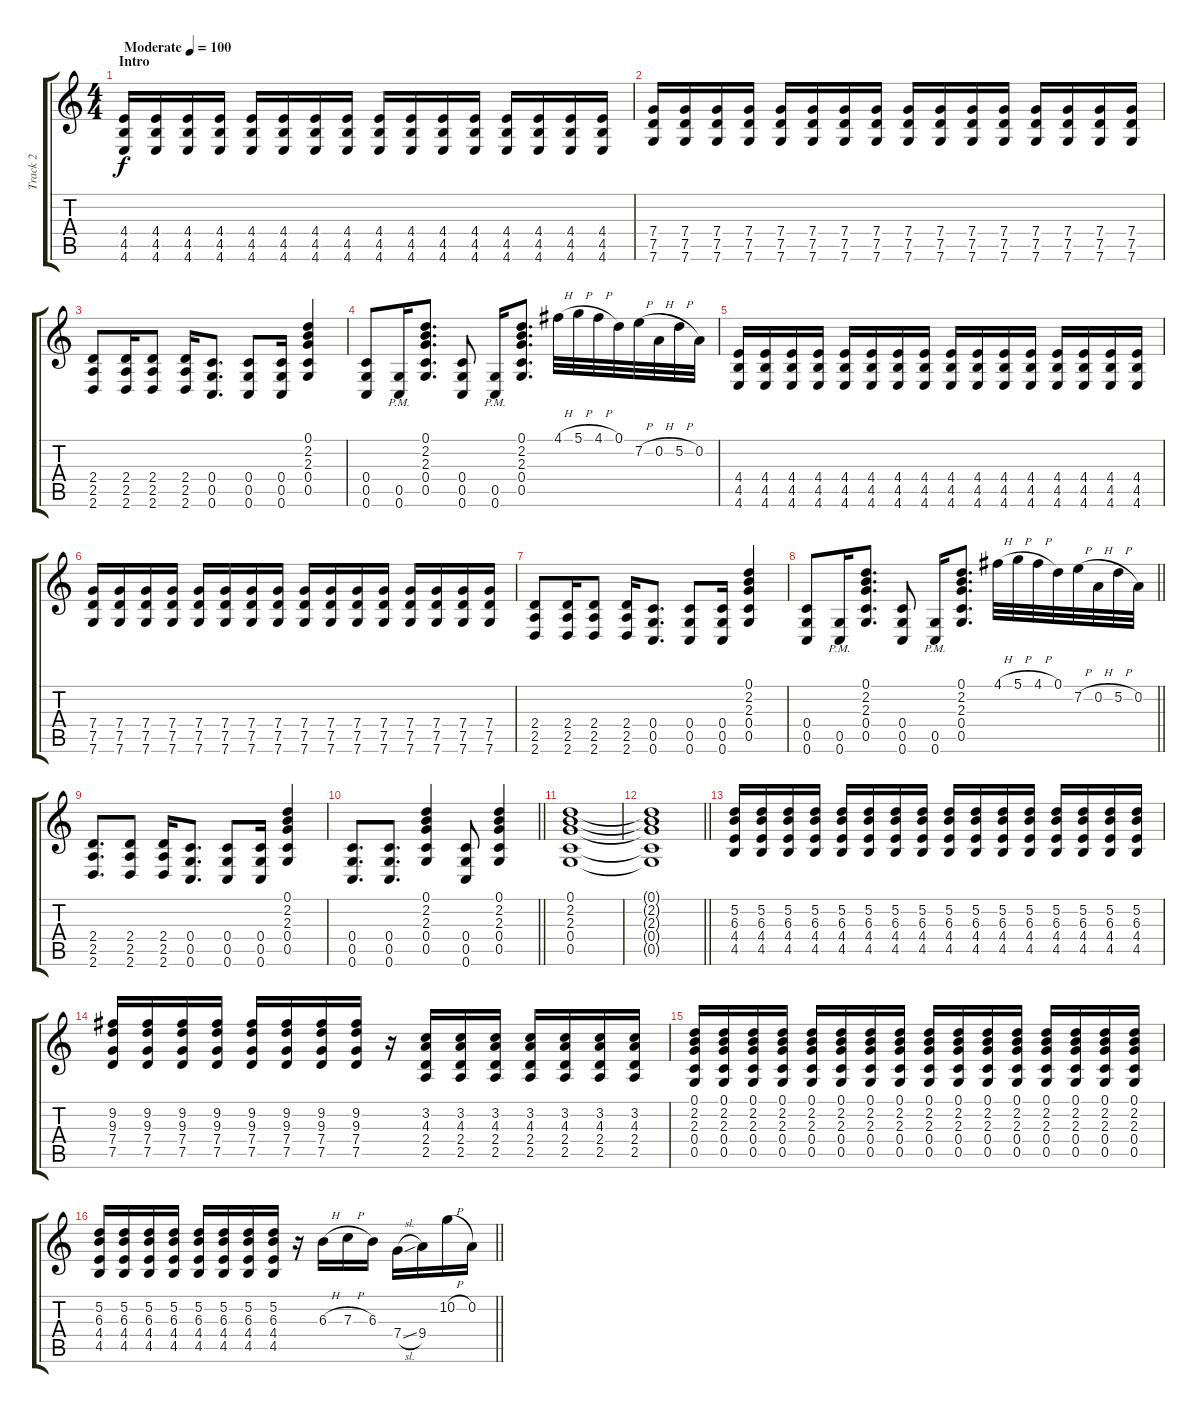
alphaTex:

\track ("Track 2" "Track 2") {instrument distortionguitar}
\staff {score tabs}
\tuning (D4 A3 F3 C3 G2 C2) {hide}
\ts (4 4)
\section ("" "Intro")
\tempo (100 "Moderate")
\clef g2
\ks c
(4.4 4.5 4.6).16{dy f instrument distortionguitar} (4.4 4.5 4.6).16 (4.4 4.5 4.6).16 (4.4 4.5 4.6).16 (4.4 4.5 4.6).16 (4.4 4.5 4.6).16 (4.4 4.5 4.6).16 (4.4 4.5 4.6).16 (4.4 4.5 4.6).16 (4.4 4.5 4.6).16 (4.4 4.5 4.6).16 (4.4 4.5 4.6).16 (4.4 4.5 4.6).16 (4.4 4.5 4.6).16 (4.4 4.5 4.6).16 (4.4 4.5 4.6).16 |
(7.4 7.5 7.6).16 (7.4 7.5 7.6).16 (7.4 7.5 7.6).16 (7.4 7.5 7.6).16 (7.4 7.5 7.6).16 (7.4 7.5 7.6).16 (7.4 7.5 7.6).16 (7.4 7.5 7.6).16 (7.4 7.5 7.6).16 (7.4 7.5 7.6).16 (7.4 7.5 7.6).16 (7.4 7.5 7.6).16 (7.4 7.5 7.6).16 (7.4 7.5 7.6).16 (7.4 7.5 7.6).16 (7.4 7.5 7.6).16 |
(2.4 2.5 2.6).8 (2.4 2.5 2.6).16 (2.4 2.5 2.6).8 (2.4 2.5 2.6).16 (0.4 0.5 0.6).8{d} (0.4 0.5 0.6).8 (0.4 0.5 0.6).16 (0.1 2.2 2.3 0.4 0.5).4 |
(0.4 0.5 0.6).8 (0.5{pm} 0.6{pm}).16 (0.1 2.2 2.3 0.4 0.5).8{d} (0.4 0.5 0.6).8 (0.5{pm} 0.6{pm}).16 (0.1 2.2 2.3 0.4 0.5).8{d} 4.1{h}.32 5.1{h}.32 4.1{h}.32 0.1.32 7.2{h}.32 0.2{h}.32 5.2{h}.32 0.2.32 |
(4.4 4.5 4.6).16 (4.4 4.5 4.6).16 (4.4 4.5 4.6).16 (4.4 4.5 4.6).16 (4.4 4.5 4.6).16 (4.4 4.5 4.6).16 (4.4 4.5 4.6).16 (4.4 4.5 4.6).16 (4.4 4.5 4.6).16 (4.4 4.5 4.6).16 (4.4 4.5 4.6).16 (4.4 4.5 4.6).16 (4.4 4.5 4.6).16 (4.4 4.5 4.6).16 (4.4 4.5 4.6).16 (4.4 4.5 4.6).16 |
(7.4 7.5 7.6).16 (7.4 7.5 7.6).16 (7.4 7.5 7.6).16 (7.4 7.5 7.6).16 (7.4 7.5 7.6).16 (7.4 7.5 7.6).16 (7.4 7.5 7.6).16 (7.4 7.5 7.6).16 (7.4 7.5 7.6).16 (7.4 7.5 7.6).16 (7.4 7.5 7.6).16 (7.4 7.5 7.6).16 (7.4 7.5 7.6).16 (7.4 7.5 7.6).16 (7.4 7.5 7.6).16 (7.4 7.5 7.6).16 |
(2.4 2.5 2.6).8 (2.4 2.5 2.6).16 (2.4 2.5 2.6).8 (2.4 2.5 2.6).16 (0.4 0.5 0.6).8{d} (0.4 0.5 0.6).8 (0.4 0.5 0.6).16 (0.1 2.2 2.3 0.4 0.5).4 |
\barLineRight lightlight
(0.4 0.5 0.6).8 (0.5{pm} 0.6{pm}).16 (0.1 2.2 2.3 0.4 0.5).8{d} (0.4 0.5 0.6).8 (0.5{pm} 0.6{pm}).16 (0.1 2.2 2.3 0.4 0.5).8{d} 4.1{h}.32 5.1{h}.32 4.1{h}.32 0.1.32 7.2{h}.32 0.2{h}.32 5.2{h}.32 0.2.32 |
(2.4 2.5 2.6).8{d} (2.4 2.5 2.6).8 (2.4 2.5 2.6).16 (0.4 0.5 0.6).8{d} (0.4 0.5 0.6).8 (0.4 0.5 0.6).16 (0.1 2.2 2.3 0.4 0.5).4 |
\barLineRight lightlight
(0.4 0.5 0.6).8{d} (0.4 0.5 0.6).8{d} (0.1 2.2 2.3 0.4 0.5).4 (0.4 0.5 0.6).8 (0.1 2.2 2.3 0.4 0.5).4 |
(0.1 2.2 2.3 0.4 0.5).1 |
\barLineRight lightlight
(0.1{t} 2.2{t} 2.3{t} 0.4{t} 0.5{t}).1 |
(5.2 6.3 4.4 4.5).16 (5.2 6.3 4.4 4.5).16 (5.2 6.3 4.4 4.5).16 (5.2 6.3 4.4 4.5).16 (5.2 6.3 4.4 4.5).16 (5.2 6.3 4.4 4.5).16 (5.2 6.3 4.4 4.5).16 (5.2 6.3 4.4 4.5).16 (5.2 6.3 4.4 4.5).16 (5.2 6.3 4.4 4.5).16 (5.2 6.3 4.4 4.5).16 (5.2 6.3 4.4 4.5).16 (5.2 6.3 4.4 4.5).16 (5.2 6.3 4.4 4.5).16 (5.2 6.3 4.4 4.5).16 (5.2 6.3 4.4 4.5).16 |
(9.2 9.3 7.4 7.5).16 (9.2 9.3 7.4 7.5).16 (9.2 9.3 7.4 7.5).16 (9.2 9.3 7.4 7.5).16 (9.2 9.3 7.4 7.5).16 (9.2 9.3 7.4 7.5).16 (9.2 9.3 7.4 7.5).16 (9.2 9.3 7.4 7.5).16 r.16 (3.2 4.3 2.4 2.5).16 (3.2 4.3 2.4 2.5).16 (3.2 4.3 2.4 2.5).16 (3.2 4.3 2.4 2.5).16 (3.2 4.3 2.4 2.5).16 (3.2 4.3 2.4 2.5).16 (3.2 4.3 2.4 2.5).16 |
(0.1 2.2 2.3 0.4 0.5).16 (0.1 2.2 2.3 0.4 0.5).16 (0.1 2.2 2.3 0.4 0.5).16 (0.1 2.2 2.3 0.4 0.5).16 (0.1 2.2 2.3 0.4 0.5).16 (0.1 2.2 2.3 0.4 0.5).16 (0.1 2.2 2.3 0.4 0.5).16 (0.1 2.2 2.3 0.4 0.5).16 (0.1 2.2 2.3 0.4 0.5).16 (0.1 2.2 2.3 0.4 0.5).16 (0.1 2.2 2.3 0.4 0.5).16 (0.1 2.2 2.3 0.4 0.5).16 (0.1 2.2 2.3 0.4 0.5).16 (0.1 2.2 2.3 0.4 0.5).16 (0.1 2.2 2.3 0.4 0.5).16 (0.1 2.2 2.3 0.4 0.5).16 |
\barLineRight lightlight
(5.2 6.3 4.4 4.5).16 (5.2 6.3 4.4 4.5).16 (5.2 6.3 4.4 4.5).16 (5.2 6.3 4.4 4.5).16 (5.2 6.3 4.4 4.5).16 (5.2 6.3 4.4 4.5).16 (5.2 6.3 4.4 4.5).16 (5.2 6.3 4.4 4.5).16 r.16 6.3{h}.16 7.3{h}.16 6.3.16 7.4{sl}.16 9.4.16 10.2{h}.16 0.2.16
